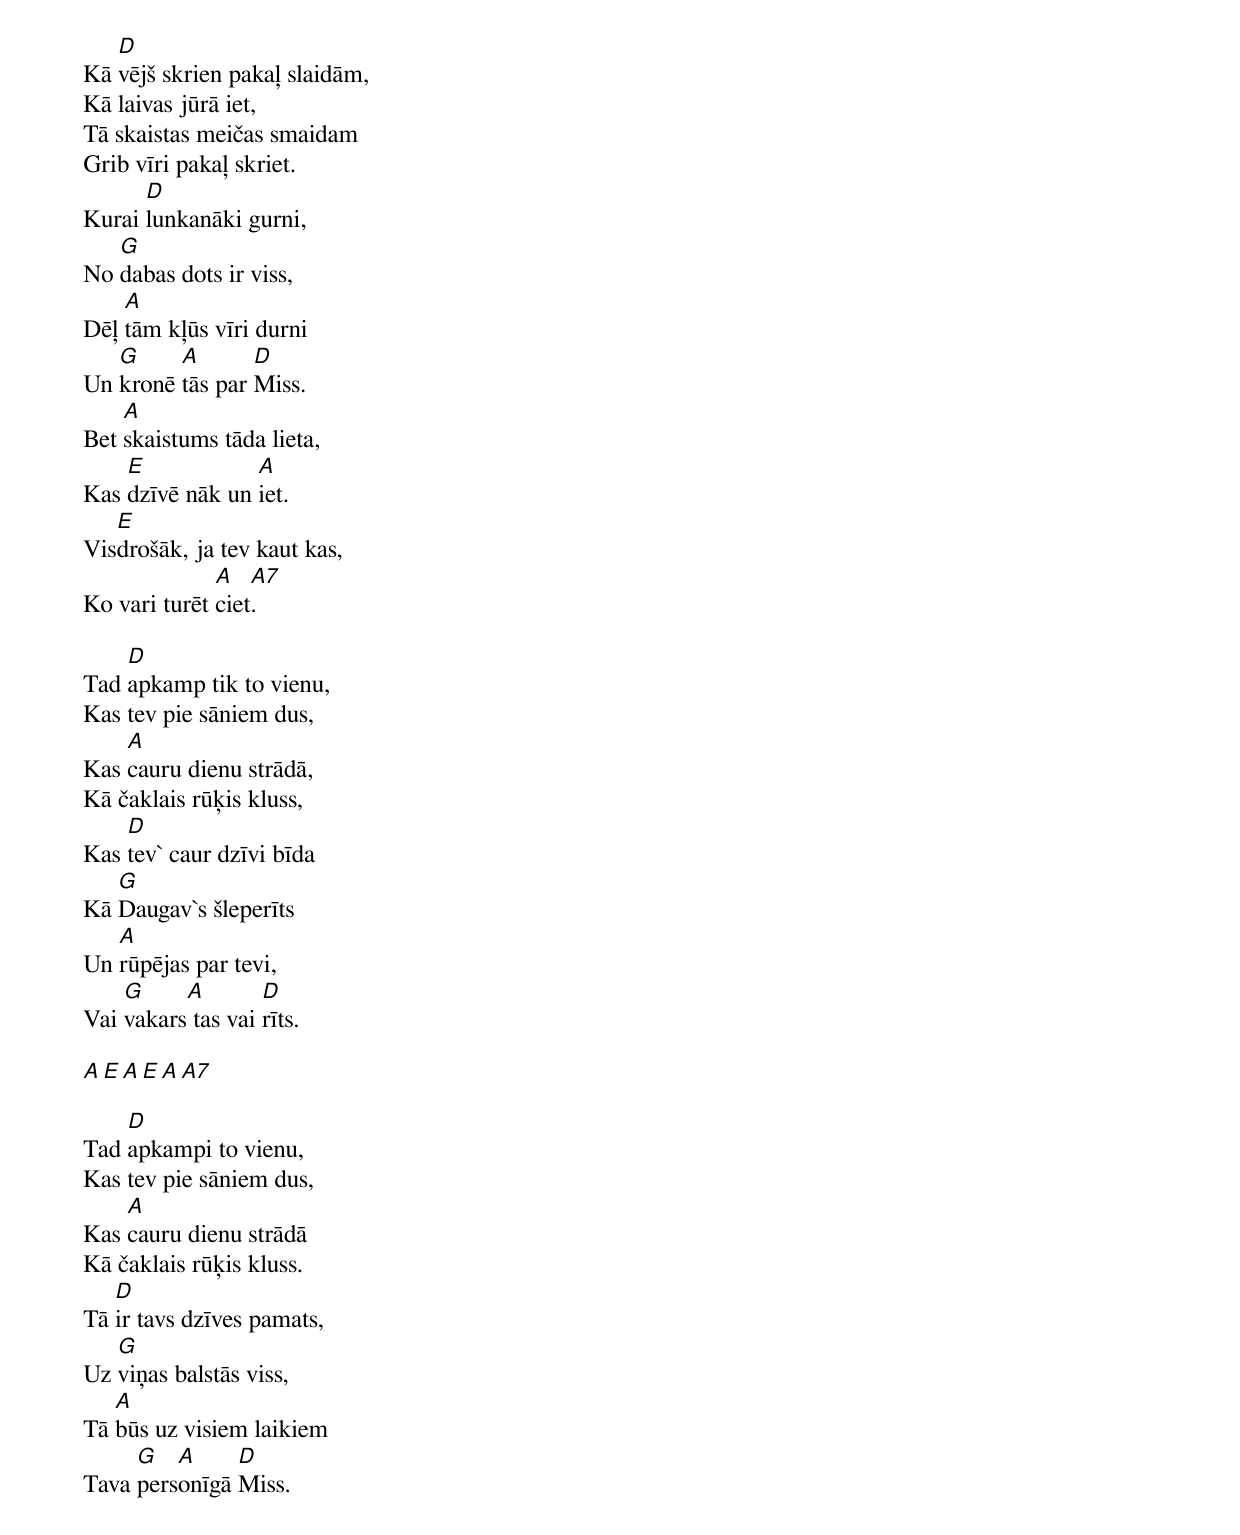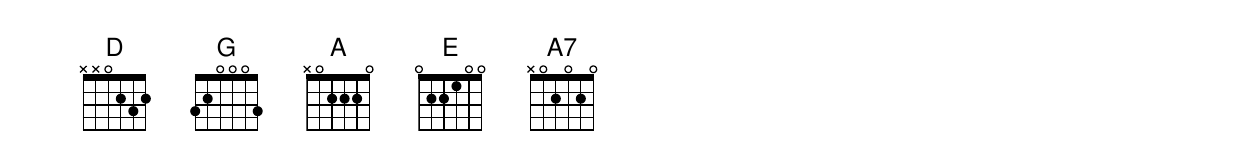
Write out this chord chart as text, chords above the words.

   D
Kā vējš skrien pakaļ slaidām,
Kā laivas jūrā iet,
Tā skaistas meičas smaidam
Grib vīri pakaļ skriet.
      D
Kurai lunkanāki gurni,
   G
No dabas dots ir viss,
    A
Dēļ tām kļūs vīri durni
   G     A       D
Un kronē tās par Miss.
    A
Bet skaistums tāda lieta,
    E            A
Kas dzīvē nāk un iet.
   E
Visdrošāk, ja tev kaut kas,
              A   A7
Ko vari turēt ciet.

    D
Tad apkamp tik to vienu,
Kas tev pie sāniem dus,
    A
Kas cauru dienu strādā,
Kā čaklais rūķis kluss,
    D
Kas tev` caur dzīvi bīda
   G
Kā Daugav`s šleperīts
   A
Un rūpējas par tevi,
    G     A        D
Vai vakars tas vai rīts.

A E A E A A7

    D
Tad apkampi to vienu,
Kas tev pie sāniem dus,
    A
Kas cauru dienu strādā
Kā čaklais rūķis kluss.
   D
Tā ir tavs dzīves pamats,
   G
Uz viņas balstās viss,
   A
Tā būs uz visiem laikiem
     G   A     D
Tava personīgā Miss.
